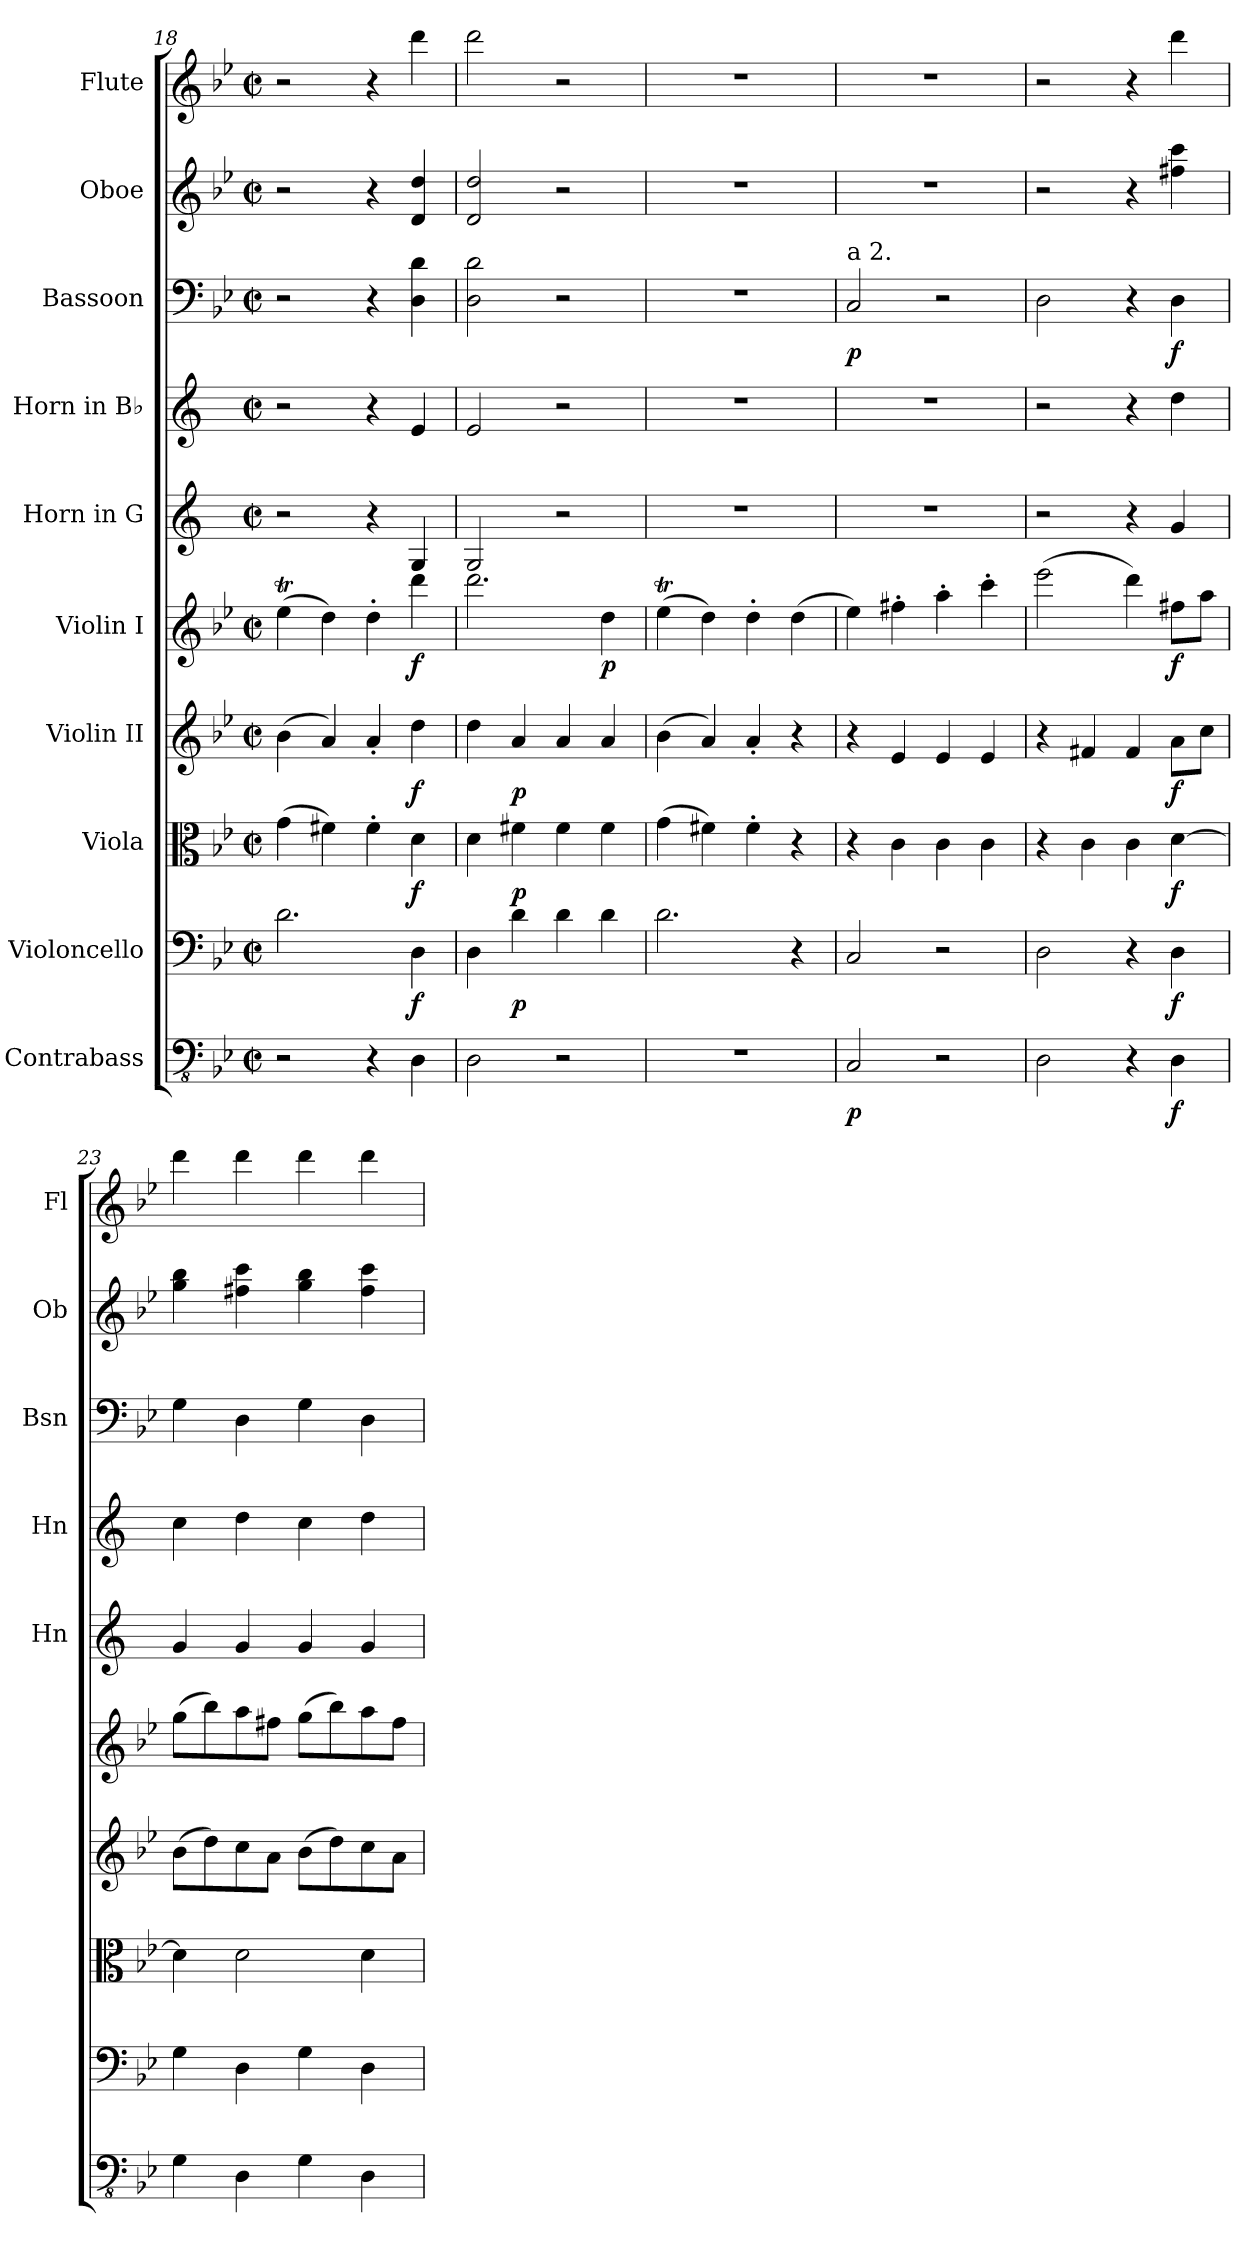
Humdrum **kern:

**kern	**dynam	**kern	**dynam	**kern	**dynam	**kern	**dynam	**kern	**dynam	**kern	**kern	**kern	**dynam	**kern	**kern
*part10	*part10	*part9	*part9	*part8	*part8	*part7	*part7	*part6	*part6	*part5	*part4	*part3	*part3	*part2	*part1
*staff10	*staff10	*staff9	*staff9	*staff8	*staff8	*staff7	*staff7	*staff6	*staff6	*staff5	*staff4	*staff3	*staff3	*staff2	*staff1
*I"Contrabass	*	*I"Violoncello	*	*I"Viola	*	*I"Violin II	*	*I"Violin I	*	*I"Horn in G	*I"Horn in B♭	*I"Bassoon	*	*I"Oboe	*I"Flute
*	*	*	*	*	*	*	*	*	*	*I'Hn	*I'Hn	*I'Bsn	*	*I'Ob	*I'Fl
*clefFv4	*	*clefF4	*	*clefC3	*	*clefG2	*	*clefG2	*	*clefG2	*clefG2	*clefF4	*	*clefG2	*clefG2
*	*	*	*	*	*	*	*	*	*	*ITrd3c5	*ITrd1c2	*	*	*	*
*k[b-e-]	*	*k[b-e-]	*	*k[b-e-]	*	*k[b-e-]	*	*k[b-e-]	*	*k[f#]	*k[b-e-]	*k[b-e-]	*	*k[b-e-]	*k[b-e-]
*M2/2	*	*M2/2	*	*M2/2	*	*M2/2	*	*M2/2	*	*M2/2	*M2/2	*M2/2	*	*M2/2	*M2/2
*met(c|)	*	*met(c|)	*	*met(c|)	*	*met(c|)	*	*met(c|)	*	*met(c|)	*met(c|)	*met(c|)	*	*met(c|)	*met(c|)
=18	=18	=18	=18	=18	=18	=18	=18	=18	=18	=18	=18	=18	=18	=18	=18
2r	.	2.d\	.	(>4g\	.	(>4b-\	.	(>4ee-T\	.	2r	2r	2r	.	2r	2r
.	.	.	.	4f#X\)	.	4a/)	.	4dd\)	.	.	.	.	.	.	.
4r	.	.	.	4f#'\	.	4a'/	.	4dd'\	.	4r	4r	4r	.	4r	4r
!	!	!	!LO:DY:b	!	!LO:DY:b	!	!LO:DY:b	!	!LO:DY:b	!	!	!	!	!	!
4DD\	.	4D\	f	4d\	f	4dd\	f	4ddd\	f	4D/	4d/	4D\ 4d\	.	4d/ 4dd/	4ddd\
=19	=19	=19	=19	=19	=19	=19	=19	=19	=19	=19	=19	=19	=19	=19	=19
2DD\	.	4D\	.	4d\	.	4dd\	.	2.ddd\	.	2D/	2d/	2D\ 2d\	.	2d/ 2dd/	2ddd\
!	!	!	!LO:DY:b	!	!LO:DY:b	!	!LO:DY:b	!	!	!	!	!	!	!	!
.	.	4d\	p	4f#X\	p	4a/	p	.	.	.	.	.	.	.	.
2r	.	4d\	.	4f#\	.	4a/	.	.	.	2r	2r	2r	.	2r	2r
!	!	!	!	!	!	!	!	!	!LO:DY:b	!	!	!	!	!	!
.	.	4d\	.	4f#\	.	4a/	.	4dd\	p	.	.	.	.	.	.
=20	=20	=20	=20	=20	=20	=20	=20	=20	=20	=20	=20	=20	=20	=20	=20
1r	.	2.d\	.	(>4g\	.	(>4b-\	.	(>4ee-T\	.	1r	1r	1r	.	1r	1r
.	.	.	.	4f#X\)	.	4a/)	.	4dd\)	.	.	.	.	.	.	.
.	.	.	.	4f#'\	.	4a'/	.	4dd'\	.	.	.	.	.	.	.
.	.	4r	.	4r	.	4r	.	(>4dd\	.	.	.	.	.	.	.
=21	=21	=21	=21	=21	=21	=21	=21	=21	=21	=21	=21	=21	=21	=21	=21
!	!	!	!	!	!	!	!	!	!	!	!	!LO:TX:a:t=a 2.	!	!	!
!	!LO:DY:b	!	!	!	!	!	!	!	!	!	!	!	!LO:DY:b	!	!
2CC/	p	2C/	.	4r	.	4r	.	4ee-\)	.	1r	1r	2C/	p	1r	1r
.	.	.	.	4c\	.	4e-/	.	4ff#X'\	.	.	.	.	.	.	.
2r	.	2r	.	4c\	.	4e-/	.	4aa'\	.	.	.	2r	.	.	.
.	.	.	.	4c\	.	4e-/	.	4ccc'\	.	.	.	.	.	.	.
=22	=22	=22	=22	=22	=22	=22	=22	=22	=22	=22	=22	=22	=22	=22	=22
2DD\	.	2D\	.	4r	.	4r	.	(>2eee-\	.	2r	2r	2D\	.	2r	2r
.	.	.	.	4c\	.	4f#X/	.	.	.	.	.	.	.	.	.
4r	.	4r	.	4c\	.	4f#/	.	4ddd\)	.	4r	4r	4r	.	4r	4r
!	!LO:DY:b	!	!LO:DY:b	!	!LO:DY:b	!	!LO:DY:b	!	!LO:DY:b	!	!	!	!LO:DY:b	!	!
4DD\	f	4D\	f	[4d\	f	8a\L	f	8ff#X\L	f	4d/	4cc\	4D\	f	4ff#X\ 4ccc\	4ddd\
.	.	.	.	.	.	8cc\J	.	8aa\J	.	.	.	.	.	.	.
=23	=23	=23	=23	=23	=23	=23	=23	=23	=23	=23	=23	=23	=23	=23	=23
4GG\	.	4G\	.	4d\]	.	(>8b-\L	.	(>8gg\L	.	4d/	4b-\	4G\	.	4gg\ 4bb-\	4ddd\
.	.	.	.	.	.	8dd\)	.	8bb-\)	.	.	.	.	.	.	.
4DD\	.	4D\	.	2d\	.	8cc\	.	8aa\	.	4d/	4cc\	4D\	.	4ff#X\ 4ccc\	4ddd\
.	.	.	.	.	.	8a\J	.	8ff#X\J	.	.	.	.	.	.	.
4GG\	.	4G\	.	.	.	(>8b-\L	.	(>8gg\L	.	4d/	4b-\	4G\	.	4gg\ 4bb-\	4ddd\
.	.	.	.	.	.	8dd\)	.	8bb-\)	.	.	.	.	.	.	.
4DD\	.	4D\	.	4d\	.	8cc\	.	8aa\	.	4d/	4cc\	4D\	.	4ff#\ 4ccc\	4ddd\
.	.	.	.	.	.	8a\J	.	8ff#\J	.	.	.	.	.	.	.
=	=	=	=	=	=	=	=	=	=	=	=	=	=	=	=
*-	*-	*-	*-	*-	*-	*-	*-	*-	*-	*-	*-	*-	*-	*-	*-
